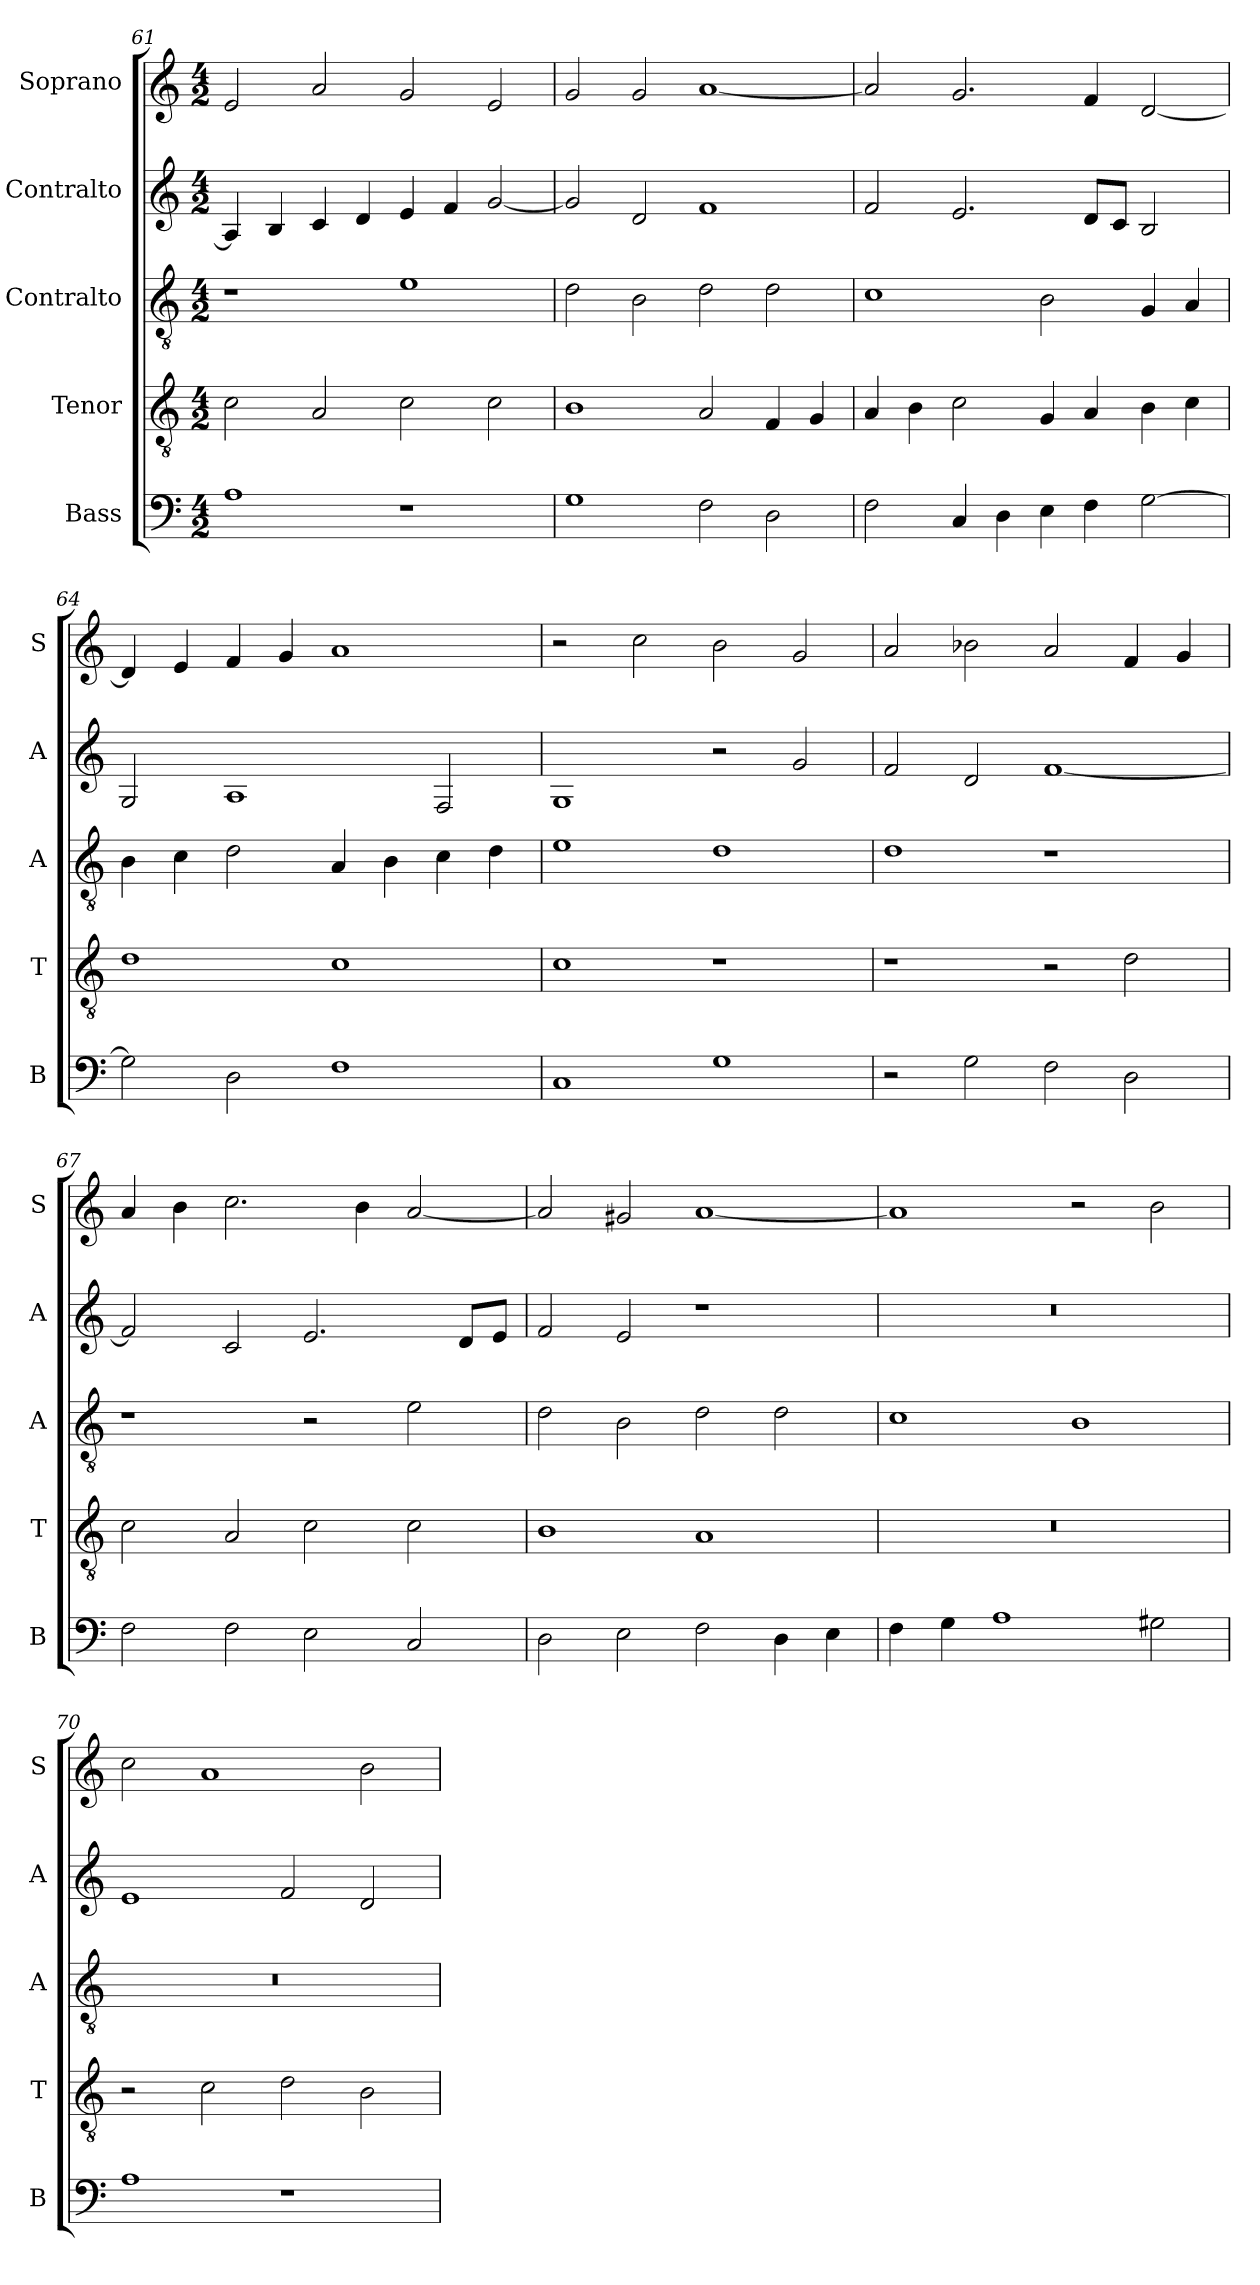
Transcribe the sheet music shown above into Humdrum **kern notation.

**kern	**kern	**kern	**kern	**kern
*part5	*part4	*part3	*part2	*part1
*staff5	*staff4	*staff3	*staff2	*staff1
*I"Bass	*I"Tenor	*I"Contralto	*I"Contralto	*I"Soprano
*I'B	*I'T	*I'A	*I'A	*I'S
*clefF4	*clefGv2	*clefGv2	*clefG2	*clefG2
*k[]	*k[]	*k[]	*k[]	*k[]
*E:phr	*E:phr	*E:phr	*E:phr	*E:phr
*M4/2	*M4/2	*M4/2	*M4/2	*M4/2
=61	=61	=61	=61	=61
1A	2c	1r	4A]	2e
.	.	.	4B	.
.	2A	.	4c	2a
.	.	.	4d	.
1r	2c	1e	4e	2g
.	.	.	4f	.
.	2c	.	[2g	2e
=62	=62	=62	=62	=62
1G	1B	2d	2g]	2g
.	.	2B	2d	2g
2F	2A	2d	1f	[1a
2D	4F	2d	.	.
.	4G	.	.	.
=63	=63	=63	=63	=63
2F	4A	1c	2f	2a]
.	4B	.	.	.
4C	2c	.	2.e	2.g
4D	.	.	.	.
4E	4G	2B	.	.
4F	4A	.	8d/L	4f
.	.	.	8c/J	.
[2G	4B	4G	2B	[2d
.	4c	4A	.	.
=64	=64	=64	=64	=64
2G]	1d	4B	2G	4d]
.	.	4c	.	4e
2D	.	2d	1A	4f
.	.	.	.	4g
1F	1c	4A	.	1a
.	.	4B	.	.
.	.	4c	2F	.
.	.	4d	.	.
=65	=65	=65	=65	=65
1C	1c	1e	1G	2r
.	.	.	.	2cc
1G	1r	1d	2r	2b
.	.	.	2g	2g
=66	=66	=66	=66	=66
2r	1r	1d	2f	2a
2G	.	.	2d	2b-X
2F	2r	1r	[1f	2a
2D	2d	.	.	4f
.	.	.	.	4g
=67	=67	=67	=67	=67
2F	2c	1r	2f]	4a
.	.	.	.	4b
2F	2A	.	2c	2.cc
2E	2c	2r	2.e	.
.	.	.	.	4b
2C	2c	2e	.	[2a
.	.	.	8d/L	.
.	.	.	8e/J	.
=68	=68	=68	=68	=68
2D	1B	2d	2f	2a]
2E	.	2B	2e	2g#X
2F	1A	2d	1r	[1a
4D	.	2d	.	.
4E	.	.	.	.
=69	=69	=69	=69	=69
4F	0r	1c	0r	1a]
4G	.	.	.	.
1A	.	.	.	.
.	.	1B	.	2r
2G#X	.	.	.	2b
=70	=70	=70	=70	=70
1A	2r	0r	1e	2cc
.	2c	.	.	1a
1r	2d	.	2f	.
.	2B	.	2d	2b
=	=	=	=	=
*-	*-	*-	*-	*-
